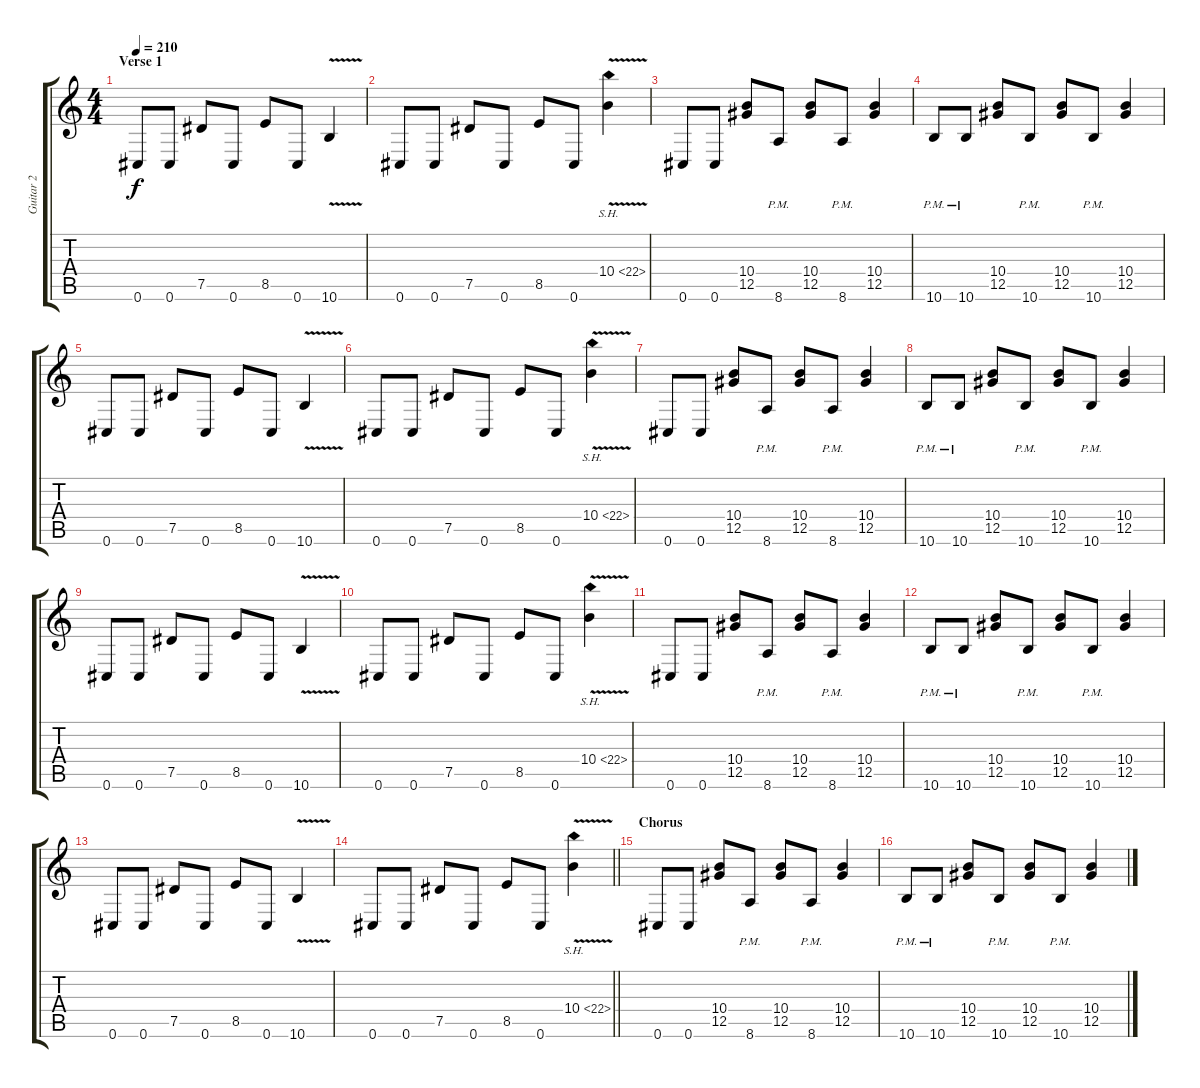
\track ("Guitar 2" "Guitar 2") {instrument distortionguitar}
\staff {score tabs}
\tuning (Eb4 Bb3 Gb3 Db3 Ab2 Db2) {hide}
\ts (4 4)
\section ("" "Verse 1")
\tempo 210
\clef g2
\ks c
0.6.8{dy f} 0.6.8 7.5.8 0.6.8 8.5.8 0.6.8 10.6{v}.4 |
0.6.8 0.6.8 7.5.8 0.6.8 8.5.8 0.6.8 10.4{sh 12 v}.4 |
0.6.8 0.6.8 (10.4 12.5).8 8.6{pm}.8 (10.4 12.5).8 8.6{pm}.8 (10.4 12.5).4 |
10.6{pm}.8 10.6{pm}.8 (10.4 12.5).8 10.6{pm}.8 (10.4 12.5).8 10.6{pm}.8 (10.4 12.5).4 |
0.6.8 0.6.8 7.5.8 0.6.8 8.5.8 0.6.8 10.6{v}.4 |
0.6.8 0.6.8 7.5.8 0.6.8 8.5.8 0.6.8 10.4{sh 12 v}.4 |
0.6.8 0.6.8 (10.4 12.5).8 8.6{pm}.8 (10.4 12.5).8 8.6{pm}.8 (10.4 12.5).4 |
10.6{pm}.8 10.6{pm}.8 (10.4 12.5).8 10.6{pm}.8 (10.4 12.5).8 10.6{pm}.8 (10.4 12.5).4 |
0.6.8 0.6.8 7.5.8 0.6.8 8.5.8 0.6.8 10.6{v}.4 |
0.6.8 0.6.8 7.5.8 0.6.8 8.5.8 0.6.8 10.4{sh 12 v}.4 |
0.6.8 0.6.8 (10.4 12.5).8 8.6{pm}.8 (10.4 12.5).8 8.6{pm}.8 (10.4 12.5).4 |
10.6{pm}.8 10.6{pm}.8 (10.4 12.5).8 10.6{pm}.8 (10.4 12.5).8 10.6{pm}.8 (10.4 12.5).4 |
0.6.8 0.6.8 7.5.8 0.6.8 8.5.8 0.6.8 10.6{v}.4 |
\barLineRight lightlight
0.6.8 0.6.8 7.5.8 0.6.8 8.5.8 0.6.8 10.4{sh 12 v}.4 |
\section ("" "Chorus")
0.6.8 0.6.8 (10.4 12.5).8 8.6{pm}.8 (10.4 12.5).8 8.6{pm}.8 (10.4 12.5).4 |
10.6{pm}.8 10.6{pm}.8 (10.4 12.5).8 10.6{pm}.8 (10.4 12.5).8 10.6{pm}.8 (10.4 12.5).4
